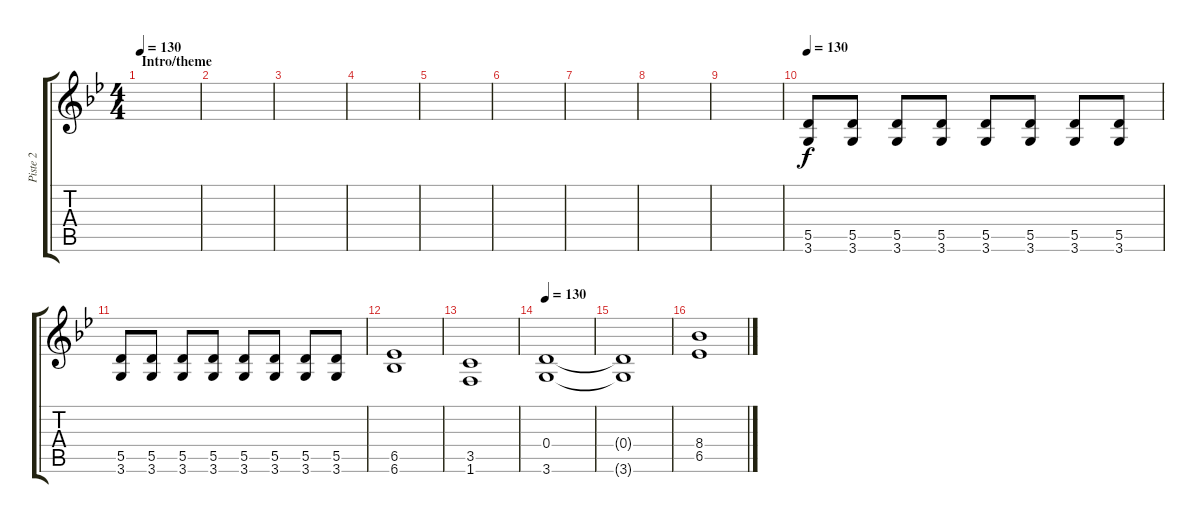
\track ("Piste 2" "Piste 2") {instrument distortionguitar}
\staff {score tabs}
\tuning (E4 B3 G3 D3 A2 E2) {hide}
\ts (4 4)
\section ("" "Intro/theme")
\tempo 130
\tempo 90
\tempo 130
\clef g2
\ks gminor
|
|
|
|
|
|
|
|
|
\tempo 130
(5.5 3.6).8 (5.5 3.6).8 (5.5 3.6).8 (5.5 3.6).8 (5.5 3.6).8 (5.5 3.6).8 (5.5 3.6).8 (5.5 3.6).8 |
(5.5 3.6).8 (5.5 3.6).8 (5.5 3.6).8 (5.5 3.6).8 (5.5 3.6).8 (5.5 3.6).8 (5.5 3.6).8 (5.5 3.6).8 |
(6.5 6.6).1 |
(3.5 1.6).1 |
\tempo 130
(0.4 3.6).1 |
(0.4{t} 3.6{t}).1 |
(8.4 6.5).1
